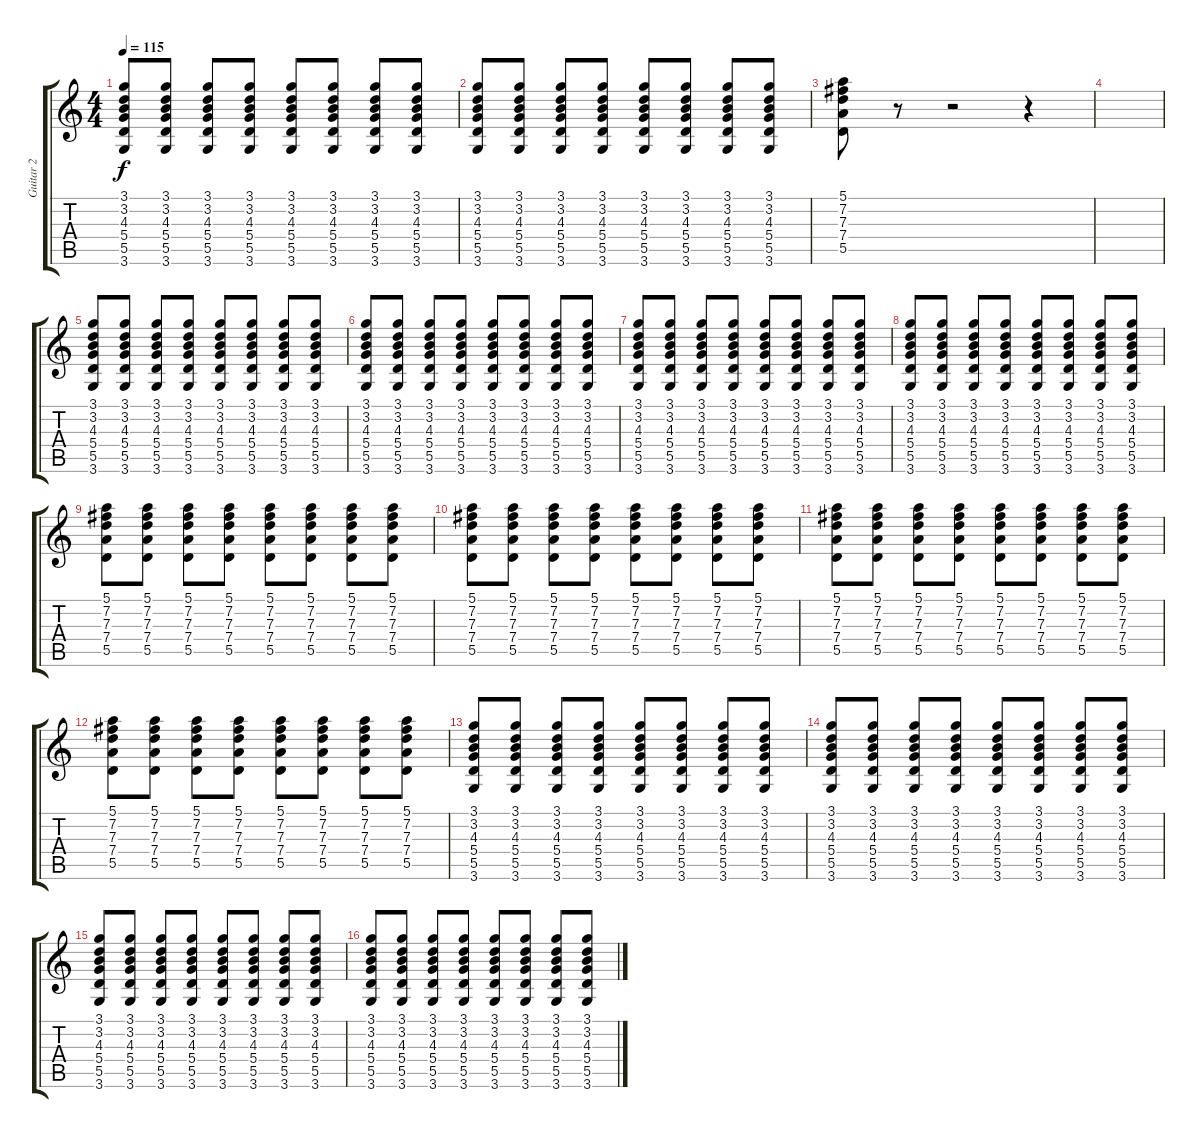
\track ("Guitar 2" "Guitar 2") {instrument overdrivenguitar}
\staff {score tabs}
\tuning (E4 B3 G3 D3 A2 E2) {hide}
\ts (4 4)
\tempo 115
\clef g2
\ks c
(3.1 3.2 4.3 5.4 5.5 3.6).8{dy f} (3.1 3.2 4.3 5.4 5.5 3.6).8 (3.1 3.2 4.3 5.4 5.5 3.6).8 (3.1 3.2 4.3 5.4 5.5 3.6).8 (3.1 3.2 4.3 5.4 5.5 3.6).8 (3.1 3.2 4.3 5.4 5.5 3.6).8 (3.1 3.2 4.3 5.4 5.5 3.6).8 (3.1 3.2 4.3 5.4 5.5 3.6).8 |
(3.1 3.2 4.3 5.4 5.5 3.6).8 (3.1 3.2 4.3 5.4 5.5 3.6).8 (3.1 3.2 4.3 5.4 5.5 3.6).8 (3.1 3.2 4.3 5.4 5.5 3.6).8 (3.1 3.2 4.3 5.4 5.5 3.6).8 (3.1 3.2 4.3 5.4 5.5 3.6).8 (3.1 3.2 4.3 5.4 5.5 3.6).8 (3.1 3.2 4.3 5.4 5.5 3.6).8 |
(5.1 7.2 7.3 7.4 5.5).8 r.8 r.2 r.4 |
|
(3.1 3.2 4.3 5.4 5.5 3.6).8 (3.1 3.2 4.3 5.4 5.5 3.6).8 (3.1 3.2 4.3 5.4 5.5 3.6).8 (3.1 3.2 4.3 5.4 5.5 3.6).8 (3.1 3.2 4.3 5.4 5.5 3.6).8 (3.1 3.2 4.3 5.4 5.5 3.6).8 (3.1 3.2 4.3 5.4 5.5 3.6).8 (3.1 3.2 4.3 5.4 5.5 3.6).8 |
(3.1 3.2 4.3 5.4 5.5 3.6).8 (3.1 3.2 4.3 5.4 5.5 3.6).8 (3.1 3.2 4.3 5.4 5.5 3.6).8 (3.1 3.2 4.3 5.4 5.5 3.6).8 (3.1 3.2 4.3 5.4 5.5 3.6).8 (3.1 3.2 4.3 5.4 5.5 3.6).8 (3.1 3.2 4.3 5.4 5.5 3.6).8 (3.1 3.2 4.3 5.4 5.5 3.6).8 |
(3.1 3.2 4.3 5.4 5.5 3.6).8 (3.1 3.2 4.3 5.4 5.5 3.6).8 (3.1 3.2 4.3 5.4 5.5 3.6).8 (3.1 3.2 4.3 5.4 5.5 3.6).8 (3.1 3.2 4.3 5.4 5.5 3.6).8 (3.1 3.2 4.3 5.4 5.5 3.6).8 (3.1 3.2 4.3 5.4 5.5 3.6).8 (3.1 3.2 4.3 5.4 5.5 3.6).8 |
(3.1 3.2 4.3 5.4 5.5 3.6).8 (3.1 3.2 4.3 5.4 5.5 3.6).8 (3.1 3.2 4.3 5.4 5.5 3.6).8 (3.1 3.2 4.3 5.4 5.5 3.6).8 (3.1 3.2 4.3 5.4 5.5 3.6).8 (3.1 3.2 4.3 5.4 5.5 3.6).8 (3.1 3.2 4.3 5.4 5.5 3.6).8 (3.1 3.2 4.3 5.4 5.5 3.6).8 |
(5.1 7.2 7.3 7.4 5.5).8 (5.1 7.2 7.3 7.4 5.5).8 (5.1 7.2 7.3 7.4 5.5).8 (5.1 7.2 7.3 7.4 5.5).8 (5.1 7.2 7.3 7.4 5.5).8 (5.1 7.2 7.3 7.4 5.5).8 (5.1 7.2 7.3 7.4 5.5).8 (5.1 7.2 7.3 7.4 5.5).8 |
(5.1 7.2 7.3 7.4 5.5).8 (5.1 7.2 7.3 7.4 5.5).8 (5.1 7.2 7.3 7.4 5.5).8 (5.1 7.2 7.3 7.4 5.5).8 (5.1 7.2 7.3 7.4 5.5).8 (5.1 7.2 7.3 7.4 5.5).8 (5.1 7.2 7.3 7.4 5.5).8 (5.1 7.2 7.3 7.4 5.5).8 |
(5.1 7.2 7.3 7.4 5.5).8 (5.1 7.2 7.3 7.4 5.5).8 (5.1 7.2 7.3 7.4 5.5).8 (5.1 7.2 7.3 7.4 5.5).8 (5.1 7.2 7.3 7.4 5.5).8 (5.1 7.2 7.3 7.4 5.5).8 (5.1 7.2 7.3 7.4 5.5).8 (5.1 7.2 7.3 7.4 5.5).8 |
(5.1 7.2 7.3 7.4 5.5).8 (5.1 7.2 7.3 7.4 5.5).8 (5.1 7.2 7.3 7.4 5.5).8 (5.1 7.2 7.3 7.4 5.5).8 (5.1 7.2 7.3 7.4 5.5).8 (5.1 7.2 7.3 7.4 5.5).8 (5.1 7.2 7.3 7.4 5.5).8 (5.1 7.2 7.3 7.4 5.5).8 |
(3.1 3.2 4.3 5.4 5.5 3.6).8 (3.1 3.2 4.3 5.4 5.5 3.6).8 (3.1 3.2 4.3 5.4 5.5 3.6).8 (3.1 3.2 4.3 5.4 5.5 3.6).8 (3.1 3.2 4.3 5.4 5.5 3.6).8 (3.1 3.2 4.3 5.4 5.5 3.6).8 (3.1 3.2 4.3 5.4 5.5 3.6).8 (3.1 3.2 4.3 5.4 5.5 3.6).8 |
(3.1 3.2 4.3 5.4 5.5 3.6).8 (3.1 3.2 4.3 5.4 5.5 3.6).8 (3.1 3.2 4.3 5.4 5.5 3.6).8 (3.1 3.2 4.3 5.4 5.5 3.6).8 (3.1 3.2 4.3 5.4 5.5 3.6).8 (3.1 3.2 4.3 5.4 5.5 3.6).8 (3.1 3.2 4.3 5.4 5.5 3.6).8 (3.1 3.2 4.3 5.4 5.5 3.6).8 |
(3.1 3.2 4.3 5.4 5.5 3.6).8 (3.1 3.2 4.3 5.4 5.5 3.6).8 (3.1 3.2 4.3 5.4 5.5 3.6).8 (3.1 3.2 4.3 5.4 5.5 3.6).8 (3.1 3.2 4.3 5.4 5.5 3.6).8 (3.1 3.2 4.3 5.4 5.5 3.6).8 (3.1 3.2 4.3 5.4 5.5 3.6).8 (3.1 3.2 4.3 5.4 5.5 3.6).8 |
(3.1 3.2 4.3 5.4 5.5 3.6).8 (3.1 3.2 4.3 5.4 5.5 3.6).8 (3.1 3.2 4.3 5.4 5.5 3.6).8 (3.1 3.2 4.3 5.4 5.5 3.6).8 (3.1 3.2 4.3 5.4 5.5 3.6).8 (3.1 3.2 4.3 5.4 5.5 3.6).8 (3.1 3.2 4.3 5.4 5.5 3.6).8 (3.1 3.2 4.3 5.4 5.5 3.6).8
